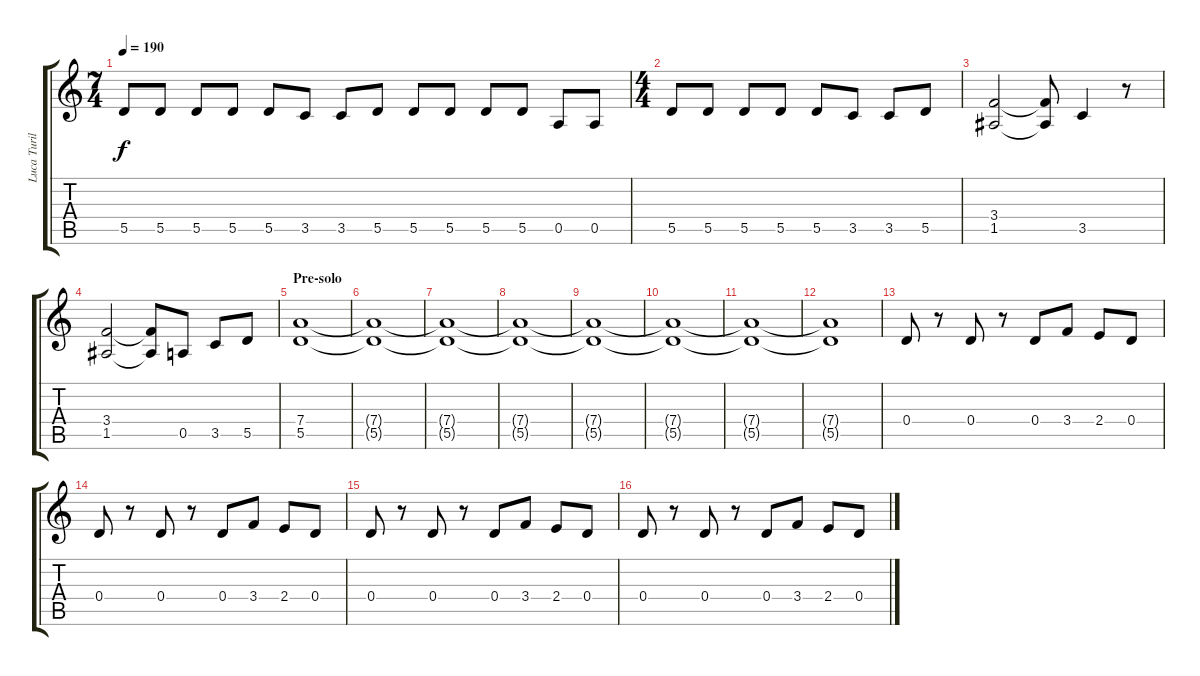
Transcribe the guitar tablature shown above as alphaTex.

\track ("Luca Turilli" "Luca Turil") {instrument distortionguitar}
\staff {score tabs}
\tuning (E4 B3 G3 D3 A2 E2) {hide}
\ts (7 4)
\tempo 190
\clef g2
\ks c
5.5.8{dy f} 5.5.8 5.5.8 5.5.8 5.5.8 3.5.8 3.5.8 5.5.8 5.5.8 5.5.8 5.5.8 5.5.8 0.5.8 0.5.8 |
\ts (4 4)
5.5.8 5.5.8 5.5.8 5.5.8 5.5.8 3.5.8 3.5.8 5.5.8 |
(3.4 1.5).2 (3.4{t} 1.5{t}).8 3.5.4 r.8 |
(3.4 1.5).2 (3.4{t} 1.5{t}).8 0.5.8 3.5.8 5.5.8 |
\section ("" "Pre-solo")
(7.4 5.5).1 |
(7.4{t} 5.5{t}).1 |
(7.4{t} 5.5{t}).1 |
(7.4{t} 5.5{t}).1 |
(7.4{t} 5.5{t}).1 |
(7.4{t} 5.5{t}).1 |
(7.4{t} 5.5{t}).1 |
(7.4{t} 5.5{t}).1 |
0.4.8 r.8 0.4.8 r.8 0.4.8 3.4.8 2.4.8 0.4.8 |
0.4.8 r.8 0.4.8 r.8 0.4.8 3.4.8 2.4.8 0.4.8 |
0.4.8 r.8 0.4.8 r.8 0.4.8 3.4.8 2.4.8 0.4.8 |
0.4.8 r.8 0.4.8 r.8 0.4.8 3.4.8 2.4.8 0.4.8
